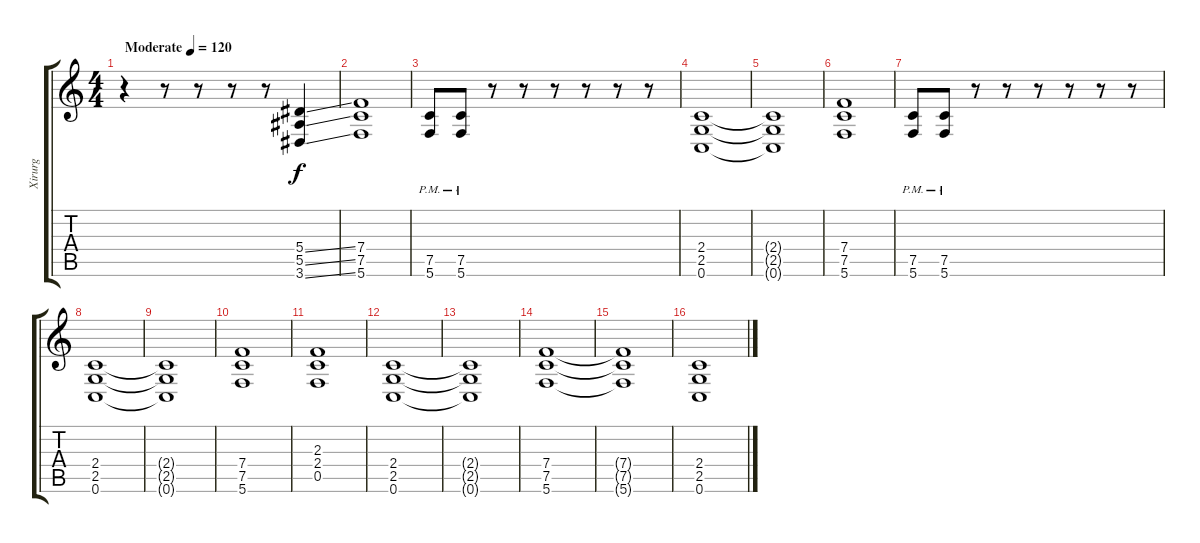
\track ("Xirurg" "Xirurg") {instrument distortionguitar}
\staff {score tabs}
\tuning (C4 G3 Eb3 Bb2 F2 C2) {hide}
\ts (4 4)
\tempo (120 "Moderate")
\clef g2
\ks c
r.4{dy f instrument distortionguitar} r.8 r.8 r.8 r.8 (5.4{ss} 5.5{ss} 3.6{ss}).4 |
(7.4 7.5 5.6).1 |
(7.5{pm} 5.6{pm}).8 (7.5{pm} 5.6{pm}).8 r.8 r.8 r.8 r.8 r.8 r.8 |
(2.4 2.5 0.6).1 |
(2.4{t} 2.5{t} 0.6{t}).1 |
(7.4 7.5 5.6).1 |
(7.5{pm} 5.6{pm}).8 (7.5{pm} 5.6{pm}).8 r.8 r.8 r.8 r.8 r.8 r.8 |
(2.4 2.5 0.6).1 |
(2.4{t} 2.5{t} 0.6{t}).1 |
(7.4 7.5 5.6).1 |
(2.3 2.4 0.5).1 |
(2.4 2.5 0.6).1 |
(2.4{t} 2.5{t} 0.6{t}).1 |
(7.4 7.5 5.6).1 |
(7.4{t} 7.5{t} 5.6{t}).1 |
(2.4 2.5 0.6).1
